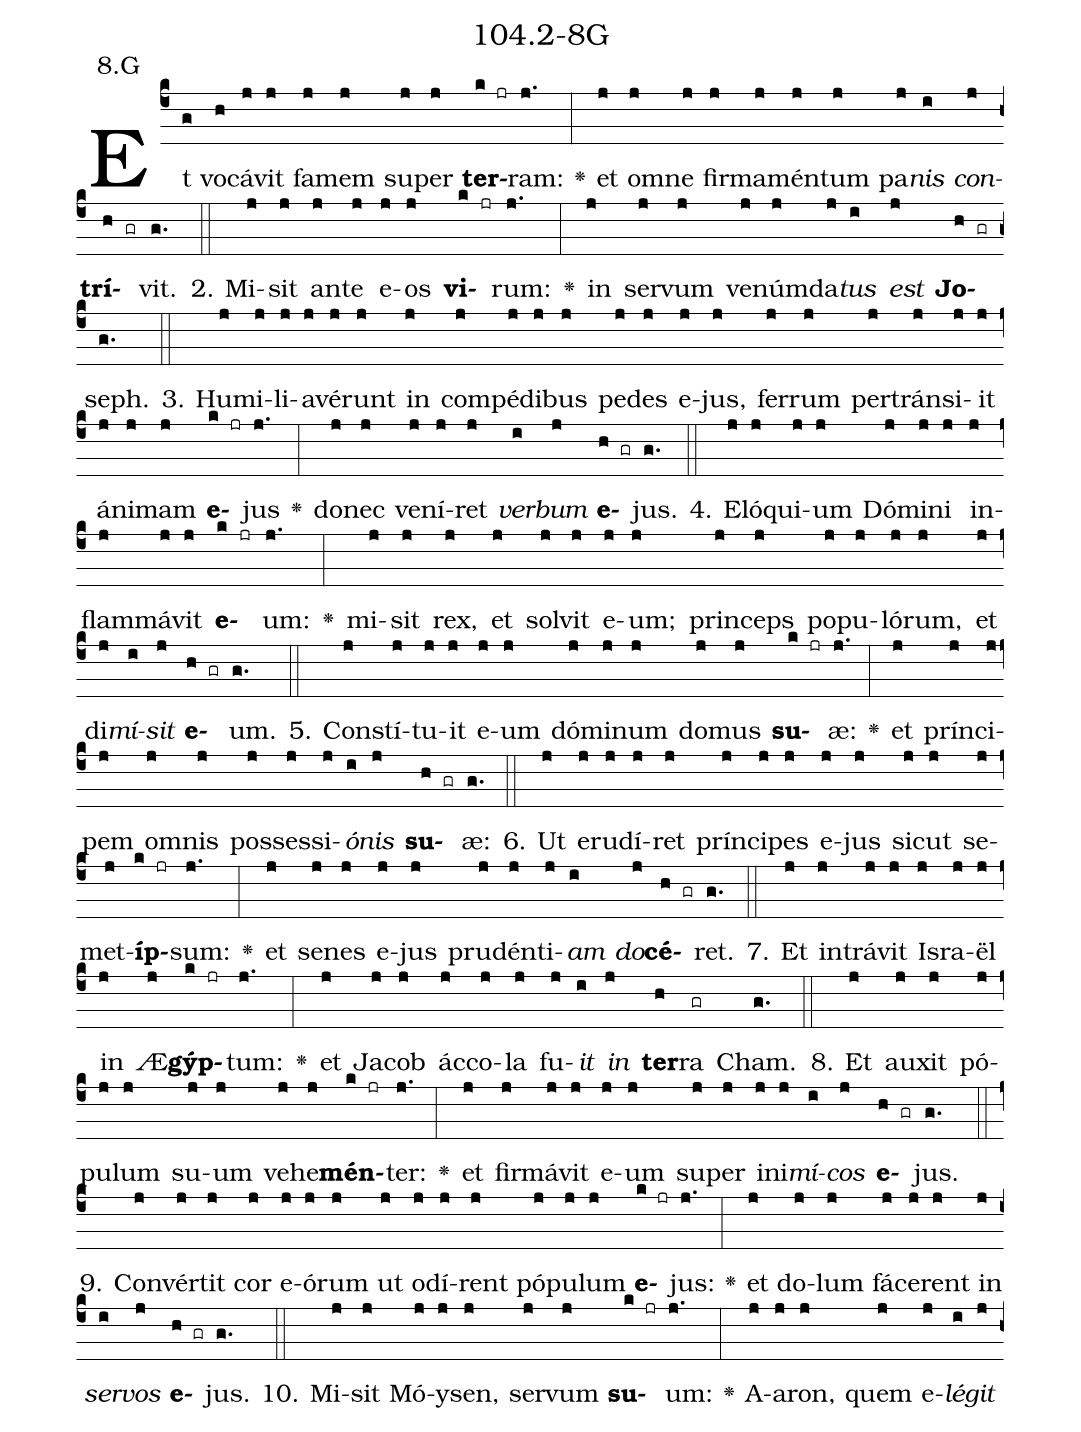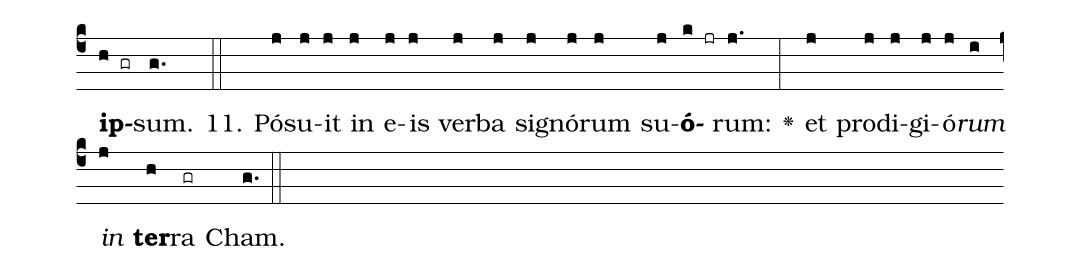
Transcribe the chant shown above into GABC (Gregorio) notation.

name: 104.2-8G;
annotation: 8.G;
%%
(c4)Et(g) vo(h)cá(j)vit(j) fa(j)mem(j) su(j)per(j) <b>ter</b>(k jr)ram:(j.) <v>\greheightstar</v>(:) et(j) om(j)ne(j) fir(j)ma(j)mén(j)tum(j) pa(j)<i>nis</i>(i) <i>con</i>(j)<b>trí</b>(h gr)vit.(g.) (::)
2. Mi(j)sit(j) an(j)te(j) e(j)os(j) <b>vi</b>(k jr)rum:(j.) <v>\greheightstar</v>(:) in(j) ser(j)vum(j) ve(j)núm(j)da(j)<i>tus</i>(i) <i>est</i>(j) <b>Jo</b>(h gr)seph.(g.) (::)
3. Hu(j)mi(j)li(j)a(j)vé(j)runt(j) in(j) com(j)pé(j)di(j)bus(j) pe(j)des(j) e(j)jus,(j) fer(j)rum(j) per(j)tráns(j)i(j)it(j) á(j)ni(j)mam(j) <b>e</b>(k jr)jus(j.) <v>\greheightstar</v>(:) do(j)nec(j) ve(j)ní(j)ret(j) <i>ver</i>(i)<i>bum</i>(j) <b>e</b>(h gr)jus.(g.) (::)
4. E(j)ló(j)qui(j)um(j) Dó(j)mi(j)ni(j) in(j)flam(j)má(j)vit(j) <b>e</b>(k jr)um:(j.) <v>\greheightstar</v>(:) mi(j)sit(j) rex,(j) et(j) sol(j)vit(j) e(j)um;(j) prin(j)ceps(j) po(j)pu(j)ló(j)rum,(j) et(j) di(j)<i>mí</i>(i)<i>sit</i>(j) <b>e</b>(h gr)um.(g.) (::)
5. Con(j)stí(j)tu(j)it(j) e(j)um(j) dó(j)mi(j)num(j) do(j)mus(j) <b>su</b>(k jr)æ:(j.) <v>\greheightstar</v>(:) et(j) prín(j)ci(j)pem(j) om(j)nis(j) pos(j)ses(j)si(j)<i>ó</i>(i)<i>nis</i>(j) <b>su</b>(h gr)æ:(g.) (::)
6. Ut(j) e(j)ru(j)dí(j)ret(j) prín(j)ci(j)pes(j) e(j)jus(j) sic(j)ut(j) se(j)met(j)<b>íp</b>(k jr)sum:(j.) <v>\greheightstar</v>(:) et(j) se(j)nes(j) e(j)jus(j) pru(j)dén(j)ti(j)<i>am</i>(i) <i>do</i>(j)<b>cé</b>(h gr)ret.(g.) (::)
7. Et(j) in(j)trá(j)vit(j) Is(j)ra(j)ël(j) in(j) Æ(j)<b>gýp</b>(k jr)tum:(j.) <v>\greheightstar</v>(:) et(j) Ja(j)cob(j) ác(j)co(j)la(j) fu(j)<i>it</i>(i) <i>in</i>(j) <b>ter</b>(h)ra(gr) Cham.(g.) (::)
8. Et(j) au(j)xit(j) pó(j)pu(j)lum(j) su(j)um(j) ve(j)he(j)<b>mén</b>(k jr)ter:(j.) <v>\greheightstar</v>(:) et(j) fir(j)má(j)vit(j) e(j)um(j) su(j)per(j) in(j)i(j)<i>mí</i>(i)<i>cos</i>(j) <b>e</b>(h gr)jus.(g.) (::)
9. Con(j)vér(j)tit(j) cor(j) e(j)ó(j)rum(j) ut(j) o(j)dí(j)rent(j) pó(j)pu(j)lum(j) <b>e</b>(k jr)jus:(j.) <v>\greheightstar</v>(:) et(j) do(j)lum(j) fá(j)ce(j)rent(j) in(j) <i>ser</i>(i)<i>vos</i>(j) <b>e</b>(h gr)jus.(g.) (::)
10. Mi(j)sit(j) Mó(j)y(j)sen,(j) ser(j)vum(j) <b>su</b>(k jr)um:(j.) <v>\greheightstar</v>(:) A(j)a(j)ron,(j) quem(j) e(j)<i>lé</i>(i)<i>git</i>(j) <b>ip</b>(h gr)sum.(g.) (::)
11. Pó(j)su(j)it(j) in(j) e(j)is(j) ver(j)ba(j) si(j)gnó(j)rum(j) su(j)<b>ó</b>(k jr)rum:(j.) <v>\greheightstar</v>(:) et(j) prod(j)i(j)gi(j)ó(j)<i>rum</i>(i) <i>in</i>(j) <b>ter</b>(h)ra(gr) Cham.(g.) (::)
